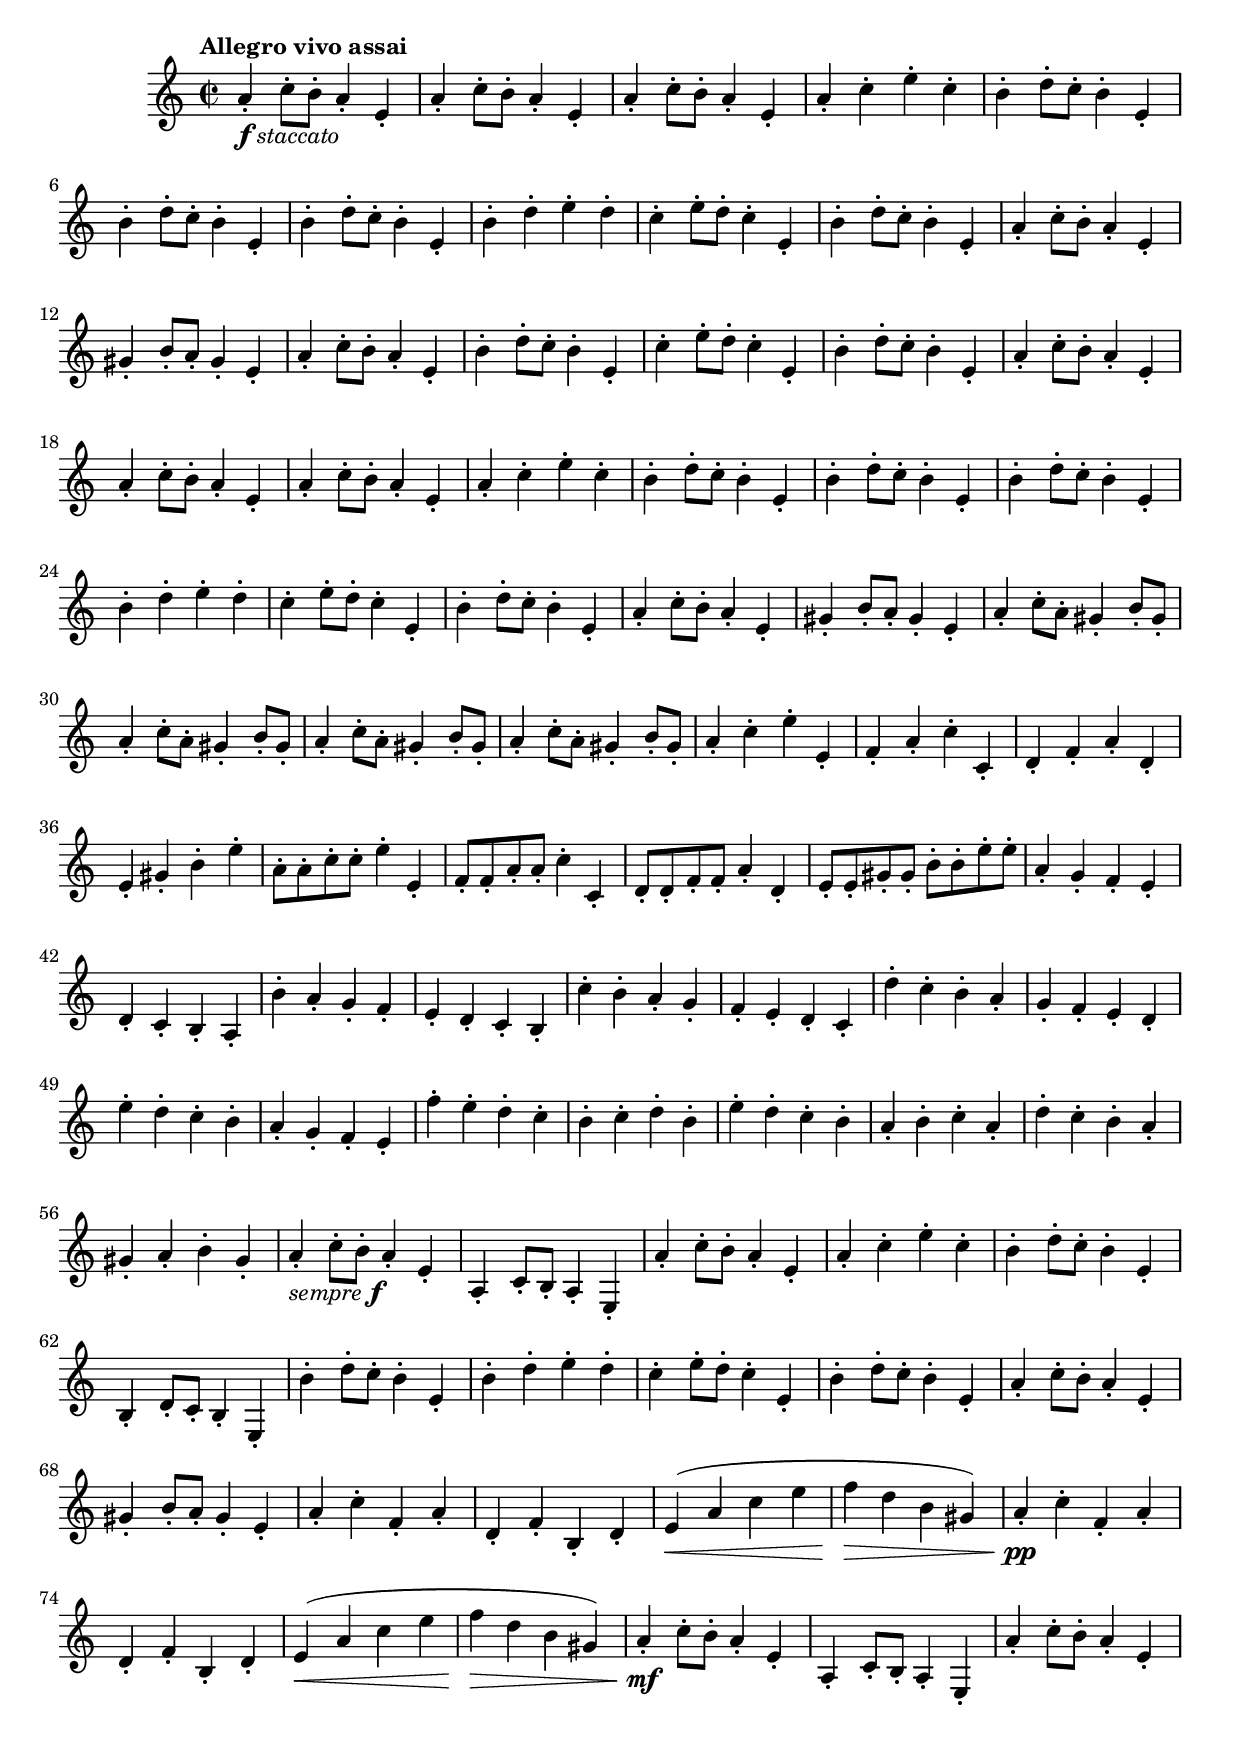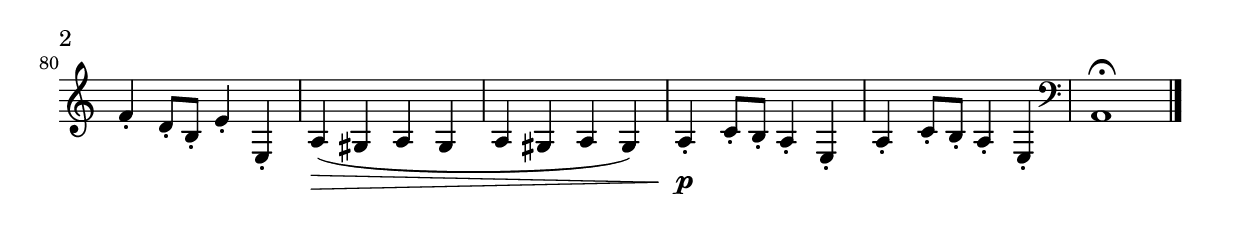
\version "2.22.0"

\include "settings.ily"

\relative {
  \language "english"

  \transposition f

  \tempo "Allegro vivo assai"

  \key a \minor
  \time 2/2

  <>_\markup { \dynamic "f" \italic "staccato" } \repeat unfold 3 { a'4-. c8-. b-. a4-. e-. | }
  a4-. c-. e-. c-. |
  \repeat unfold 3 { b4-. d8-. c-. b4-. e,-. | }
  b'4-. d-. e-. d-. |
  c4-. e8-. d-. c4-. e,-. |
  b'4-. d8-. c-. b4-. e,-. | |
  a4-. c8-. b-. a4-. e-. |
  g-sharp4-. b8-. a-. g-sharp4-. e-. |
  a4-. c8-. b-. a4-. e-. |
  b'4-. d8-. c-. b4-. e,-. |
  c'4-. e8-. d-. c4-. e,-. |
  b'4-. d8-. c-. b4-. e,-. |

  \repeat unfold 3 { a4-. c8-. b-. a4-. e-. | }
  a4-. c-. e-. c-. |
  \repeat unfold 3 { b4-. d8-. c-. b4-. e,-. | }
  b'4-. d-. e-. d-. |
  c4-. e8-. d-. c4-. e,-. |
  b'4-. d8-. c-. b4-. e,-. | |
  a4-. c8-. b-. a4-. e-. |
  g-sharp4-. b8-. a-. g-sharp4-. e-. |

  \repeat unfold 4 { a4-. c8-. a-. g-sharp4-. b8-. g-sharp-. | }
  a4-. c-. e-. e,-. |
  f4-. a-. c-. c,-. |
  d4-. f-. a-. d,-. |
  e4-. g-sharp-. b-. e-. |
  a,8-. a-. c-. c-. e4-. e,-. |
  f8-. f-. a-. a-. c4-. c,-. |
  d8-. d-. f-. f-. a4-. d,-. |
  e8-. e-. g-sharp-. g-sharp-. b-. b-. e-. e-. |
  a,4-. g-. f-. e-. |
  d4-. c-. b-. a-. |
  b'4-. a-. g-. f-. |
  e4-. d-. c-. b-. |
  c'4-. b-. a-. g-. |
  f4-. e-. d-. c-. |
  d'4-. c-. b-. a-. |
  g4-. f-. e-. d-. |
  e'4-. d-. c-. b-. |
  a4-. g-. f-. e-. |
  f'4-. e-. d-. c-. |
  b4-. c-. d-. b-. |
  e4-. d-. c-. b-. |
  a4-. b-. c-. a-. |
  d4-. c-. b-. a-. |
  g-sharp4-. a-. b-. g-sharp-. |

  a4-._\markup { \italic "sempre" \dynamic "f" } c8-. b-. a4-. e-. |
  a,4-. c8-. b-. a4-. e-. |
  a'4-. c8-. b-. a4-. e-. |
  a4-. c-. e-. c-. |
  b4-. d8-. c-. b4-. e,-. |
  b4-. d8-. c-. b4-. e,-. |
  b''4-. d8-. c-. b4-. e,-. |
  b'4-. d-. e-. d-. |
  c4-. e8-. d-. c4-. e,-. |
  b'4-. d8-. c-. b4-. e,-. | |
  a4-. c8-. b-. a4-. e-. |
  g-sharp4-. b8-. a-. g-sharp4-. e-. |
  a4-. c-. f,-. a-. |
  d,4-. f-. b,-. d-. |
  e4( \< a c e |
  f4 \> d b g-sharp) |
  a4-. \pp c-. f,-. a-.
  d,4-. f-. b,-. d-. |
  e4( \< a c e |
  f4 \> d b g-sharp) |
  a4-. \mf c8-. b-. a4-. e-. |
  a,4-. c8-. b-. a4-. e-. |
  a'4-. c8-. b-. a4-. e-. |
  f4-. d8-. b-. e4-. e,4-. |
  a4( \> g-sharp a g-sharp |
  a4 g-sharp a g-sharp) |
  <> \p \repeat unfold 2 { a4-. c8-. b-. a4-. e-. | }
  \clef \bass-clef-name a,1\fermata | \bar "|."
}
